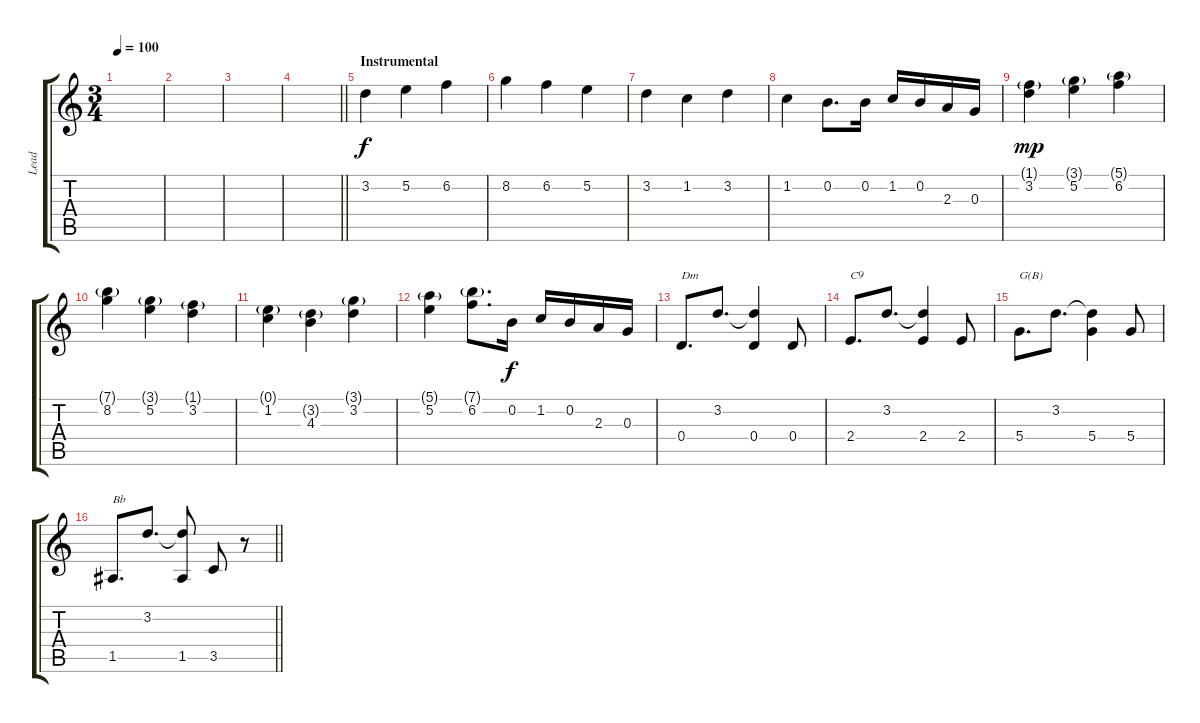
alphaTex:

\track ("Lead" "Lead") {instrument distortionguitar}
\staff {score tabs}
\tuning (E4 B3 G3 D3 A2 E2) {hide}
\ts (3 4)
\tempo 100
\clef g2
\ks c
|
|
|
\barLineRight lightlight
|
\section ("" "Instrumental")
3.2.4 5.2.4 6.2.4 |
8.2.4 6.2.4 5.2.4 |
3.2.4 1.2.4 3.2.4 |
1.2.4 0.2.8{d} 0.2.16 1.2.16 0.2.16 2.3.16 0.3.16 |
(1.1{g} 3.2).4{dy mp} (3.1{g} 5.2).4 (5.1{g} 6.2).4 |
(7.1{g} 8.2).4 (3.1{g} 5.2).4 (1.1{g} 3.2).4 |
(0.1{g} 1.2).4 (3.2{g} 4.3).4 (3.1{g} 3.2).4 |
(5.1{g} 5.2).4 (7.1{g} 6.2).8{d} 0.2.16{dy f} 1.2.16 0.2.16 2.3.16 0.3.16 |
0.4.8{d txt "Dm"} 3.2.8{d} (3.2{t} 0.4).4 0.4.8 |
2.4.8{d txt "C9"} 3.2.8{d} (3.2{t} 2.4).4 2.4.8 |
5.4.8{d txt "G(B)"} 3.2.8{d} (3.2{t} 5.4).4 5.4.8 |
\barLineRight lightlight
1.5.8{d txt "Bb"} 3.2.8{d} (3.2{t} 1.5).8 3.5.8 r.8
